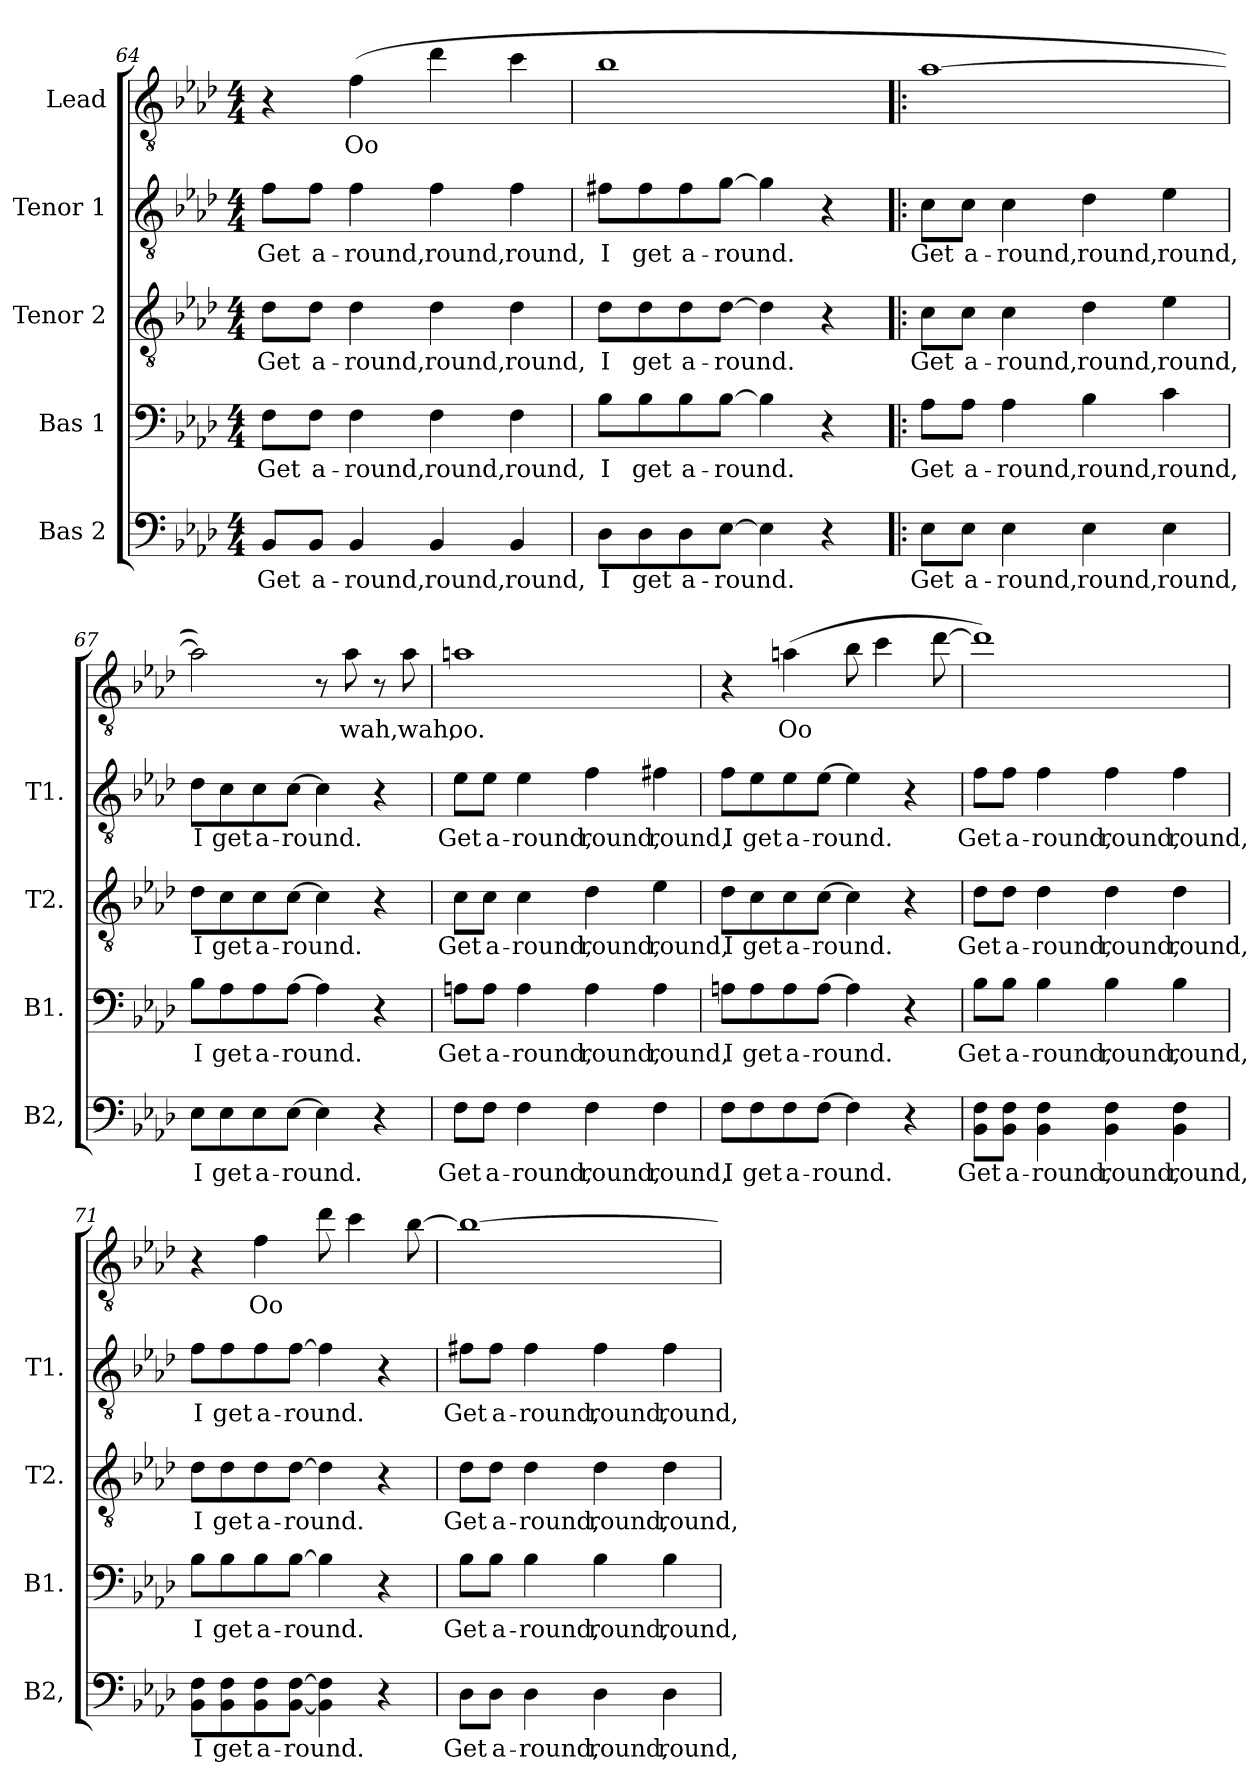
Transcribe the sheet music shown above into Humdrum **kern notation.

**kern	**text	**kern	**text	**kern	**text	**kern	**text	**kern	**text
*part5	*part5	*part4	*part4	*part3	*part3	*part2	*part2	*part1	*part1
*staff5	*staff5	*staff4	*staff4	*staff3	*staff3	*staff2	*staff2	*staff1	*staff1
*I"Bas 2	*	*I"Bas 1	*	*I"Tenor 2	*	*I"Tenor 1	*	*I"Lead	*
*I'B2,	*	*I'B1.	*	*I'T2.	*	*I'T1.	*	*	*
!!LO:LB:g=z
*clefF4	*	*clefF4	*	*clefGv2	*	*clefGv2	*	*clefGv2	*
*k[b-e-a-d-]	*	*k[b-e-a-d-]	*	*k[b-e-a-d-]	*	*k[b-e-a-d-]	*	*k[b-e-a-d-]	*
*M4/4	*	*M4/4	*	*M4/4	*	*M4/4	*	*M4/4	*
=64	=64	=64	=64	=64	=64	=64	=64	=64	=64
!	!LO:LY:b	!	!LO:LY:b	!	!LO:LY:b	!	!LO:LY:b	!	!
8BB-/L	Get	8F\L	Get	8d-\L	Get	8f\L	Get	4r	.
!	!LO:LY:b	!	!LO:LY:b	!	!LO:LY:b	!	!LO:LY:b	!	!
8BB-/J	a-	8F\J	a-	8d-\J	a-	8f\J	a-	.	.
!	!LO:LY:b	!	!LO:LY:b	!	!LO:LY:b	!	!LO:LY:b	!	!LO:LY:b
4BB-/	-round,	4F\	-round,	4d-\	-round,	4f\	-round,	(4f\	Oo
!	!LO:LY:b	!	!LO:LY:b	!	!LO:LY:b	!	!LO:LY:b	!	!
4BB-/	round,	4F\	round,	4d-\	round,	4f\	round,	4dd-\	.
!	!LO:LY:b	!	!LO:LY:b	!	!LO:LY:b	!	!LO:LY:b	!	!
4BB-/	round,	4F\	round,	4d-\	round,	4f\	round,	4cc\	.
=65	=65	=65	=65	=65	=65	=65	=65	=65	=65
!	!LO:LY:b	!	!LO:LY:b	!	!LO:LY:b	!	!LO:LY:b	!	!
8D-\L	I	8B-\L	I	8d-\L	I	8f#X\L	I	1b-	.
!	!LO:LY:b	!	!LO:LY:b	!	!LO:LY:b	!	!LO:LY:b	!	!
8D-\	get	8B-\	get	8d-\	get	8f#\	get	.	.
!	!LO:LY:b	!	!LO:LY:b	!	!LO:LY:b	!	!LO:LY:b	!	!
8D-\	a-	8B-\	a-	8d-\	a-	8f#\	a-	.	.
!	!LO:LY:b	!	!LO:LY:b	!	!LO:LY:b	!	!LO:LY:b	!	!
[8E-\J	-round.	[8B-\J	-round.	[8d-\J	-round.	[8g\J	-round.	.	.
4E-\]	.	4B-\]	.	4d-\]	.	4g\]	.	.	.
4r	.	4r	.	4r	.	4r	.	.	.
=66!|:	=66!|:	=66!|:	=66!|:	=66!|:	=66!|:	=66!|:	=66!|:	=66!|:	=66!|:
!	!LO:LY:b	!	!LO:LY:b	!	!LO:LY:b	!	!LO:LY:b	!	!
8E-\L	Get	8A-\L	Get	8c\L	Get	8c\L	Get	[1a-	.
!	!LO:LY:b	!	!LO:LY:b	!	!LO:LY:b	!	!LO:LY:b	!	!
8E-\J	a-	8A-\J	a-	8c\J	a-	8c\J	a-	.	.
!	!LO:LY:b	!	!LO:LY:b	!	!LO:LY:b	!	!LO:LY:b	!	!
4E-\	-round,	4A-\	-round,	4c\	-round,	4c\	-round,	.	.
!	!LO:LY:b	!	!LO:LY:b	!	!LO:LY:b	!	!LO:LY:b	!	!
4E-\	round,	4B-\	round,	4d-\	round,	4d-\	round,	.	.
!	!LO:LY:b	!	!LO:LY:b	!	!LO:LY:b	!	!LO:LY:b	!	!
4E-\	round,	4c\	round,	4e-\	round,	4e-\	round,	.	.
=67	=67	=67	=67	=67	=67	=67	=67	=67	=67
!	!LO:LY:b	!	!LO:LY:b	!	!LO:LY:b	!	!LO:LY:b	!	!
8E-\L	I	8B-\L	I	8d-\L	I	8d-\L	I	2a-\])	.
!	!LO:LY:b	!	!LO:LY:b	!	!LO:LY:b	!	!LO:LY:b	!	!
8E-\	get	8A-\	get	8c\	get	8c\	get	.	.
!	!LO:LY:b	!	!LO:LY:b	!	!LO:LY:b	!	!LO:LY:b	!	!
8E-\	a-	8A-\	a-	8c\	a-	8c\	a-	.	.
!	!LO:LY:b	!	!LO:LY:b	!	!LO:LY:b	!	!LO:LY:b	!	!
[8E-\J	-round.	[8A-\J	-round.	[8c\J	-round.	[8c\J	-round.	.	.
4E-\]	.	4A-\]	.	4c\]	.	4c\]	.	8r	.
!	!	!	!	!	!	!	!	!	!LO:LY:b
.	.	.	.	.	.	.	.	8a-\	wah,
4r	.	4r	.	4r	.	4r	.	8r	.
!	!	!	!	!	!	!	!	!	!LO:LY:b
.	.	.	.	.	.	.	.	8a-\	wah,
!!LO:PB:g=z
=68	=68	=68	=68	=68	=68	=68	=68	=68	=68
!	!LO:LY:b	!	!LO:LY:b	!	!LO:LY:b	!	!LO:LY:b	!	!LO:LY:b
8F\L	Get	8An\L	Get	8c\L	Get	8e-\L	Get	1an	oo.
!	!LO:LY:b	!	!LO:LY:b	!	!LO:LY:b	!	!LO:LY:b	!	!
8F\J	a-	8A\J	a-	8c\J	a-	8e-\J	a-	.	.
!	!LO:LY:b	!	!LO:LY:b	!	!LO:LY:b	!	!LO:LY:b	!	!
4F\	-round,	4A\	-round,	4c\	-round,	4e-\	-round,	.	.
!	!LO:LY:b	!	!LO:LY:b	!	!LO:LY:b	!	!LO:LY:b	!	!
4F\	round,	4A\	round,	4d-\	round,	4f\	round,	.	.
!	!LO:LY:b	!	!LO:LY:b	!	!LO:LY:b	!	!LO:LY:b	!	!
4F\	round,	4A\	round,	4e-\	round,	4f#X\	round,	.	.
=69	=69	=69	=69	=69	=69	=69	=69	=69	=69
!	!LO:LY:b	!	!LO:LY:b	!	!LO:LY:b	!	!LO:LY:b	!	!
8F\L	I	8An\L	I	8d-\L	I	8f\L	I	4r	.
!	!LO:LY:b	!	!LO:LY:b	!	!LO:LY:b	!	!LO:LY:b	!	!
8F\	get	8A\	get	8c\	get	8e-\	get	.	.
!	!LO:LY:b	!	!LO:LY:b	!	!LO:LY:b	!	!LO:LY:b	!	!LO:LY:b
8F\	a-	8A\	a-	8c\	a-	8e-\	a-	(4an\	Oo
!	!LO:LY:b	!	!LO:LY:b	!	!LO:LY:b	!	!LO:LY:b	!	!
[8F\J	-round.	[8A\J	-round.	[8c\J	-round.	[8e-\J	-round.	.	.
4F\]	.	4A\]	.	4c\]	.	4e-\]	.	8b-\	.
.	.	.	.	.	.	.	.	4cc\	.
4r	.	4r	.	4r	.	4r	.	.	.
.	.	.	.	.	.	.	.	[8dd-\	.
=70	=70	=70	=70	=70	=70	=70	=70	=70	=70
!	!LO:LY:b	!	!LO:LY:b	!	!LO:LY:b	!	!LO:LY:b	!	!
8BB-\ 8F\L	Get	8B-\L	Get	8d-\L	Get	8f\L	Get	1dd-])	.
!	!LO:LY:b	!	!LO:LY:b	!	!LO:LY:b	!	!LO:LY:b	!	!
8BB-\ 8F\J	a-	8B-\J	a-	8d-\J	a-	8f\J	a-	.	.
!	!LO:LY:b	!	!LO:LY:b	!	!LO:LY:b	!	!LO:LY:b	!	!
4BB-\ 4F\	-round,	4B-\	-round,	4d-\	-round,	4f\	-round,	.	.
!	!LO:LY:b	!	!LO:LY:b	!	!LO:LY:b	!	!LO:LY:b	!	!
4BB-\ 4F\	round,	4B-\	round,	4d-\	round,	4f\	round,	.	.
!	!LO:LY:b	!	!LO:LY:b	!	!LO:LY:b	!	!LO:LY:b	!	!
4BB-\ 4F\	round,	4B-\	round,	4d-\	round,	4f\	round,	.	.
=71	=71	=71	=71	=71	=71	=71	=71	=71	=71
!	!LO:LY:b	!	!LO:LY:b	!	!LO:LY:b	!	!LO:LY:b	!	!
8BB-\ 8F\L	I	8B-\L	I	8d-\L	I	8f\L	I	4r	.
!	!LO:LY:b	!	!LO:LY:b	!	!LO:LY:b	!	!LO:LY:b	!	!
8BB-\ 8F\	get	8B-\	get	8d-\	get	8f\	get	.	.
!	!LO:LY:b	!	!LO:LY:b	!	!LO:LY:b	!	!LO:LY:b	!	!LO:LY:b
8BB-\ 8F\	a-	8B-\	a-	8d-\	a-	8f\	a-	4f\	Oo
!	!LO:LY:b	!	!LO:LY:b	!	!LO:LY:b	!	!LO:LY:b	!	!
[8BB-\ [8F\J	-round.	[8B-\J	-round.	[8d-\J	-round.	[8f\J	-round.	.	.
4BB-\] 4F\]	.	4B-\]	.	4d-\]	.	4f\]	.	8dd-\	.
.	.	.	.	.	.	.	.	4cc\	.
4r	.	4r	.	4r	.	4r	.	.	.
.	.	.	.	.	.	.	.	[8b-\	.
!!LO:LB:g=z
=72	=72	=72	=72	=72	=72	=72	=72	=72	=72
!	!LO:LY:b	!	!LO:LY:b	!	!LO:LY:b	!	!LO:LY:b	!	!
8D-\L	Get	8B-\L	Get	8d-\L	Get	8f#X\L	Get	1b-_	.
!	!LO:LY:b	!	!LO:LY:b	!	!LO:LY:b	!	!LO:LY:b	!	!
8D-\J	a-	8B-\J	a-	8d-\J	a-	8f#\J	a-	.	.
!	!LO:LY:b	!	!LO:LY:b	!	!LO:LY:b	!	!LO:LY:b	!	!
4D-\	-round,	4B-\	-round,	4d-\	-round,	4f#\	-round,	.	.
!	!LO:LY:b	!	!LO:LY:b	!	!LO:LY:b	!	!LO:LY:b	!	!
4D-\	round,	4B-\	round,	4d-\	round,	4f#\	round,	.	.
!	!LO:LY:b	!	!LO:LY:b	!	!LO:LY:b	!	!LO:LY:b	!	!
4D-\	round,	4B-\	round,	4d-\	round,	4f#\	round,	.	.
=	=	=	=	=	=	=	=	=	=
*-	*-	*-	*-	*-	*-	*-	*-	*-	*-
